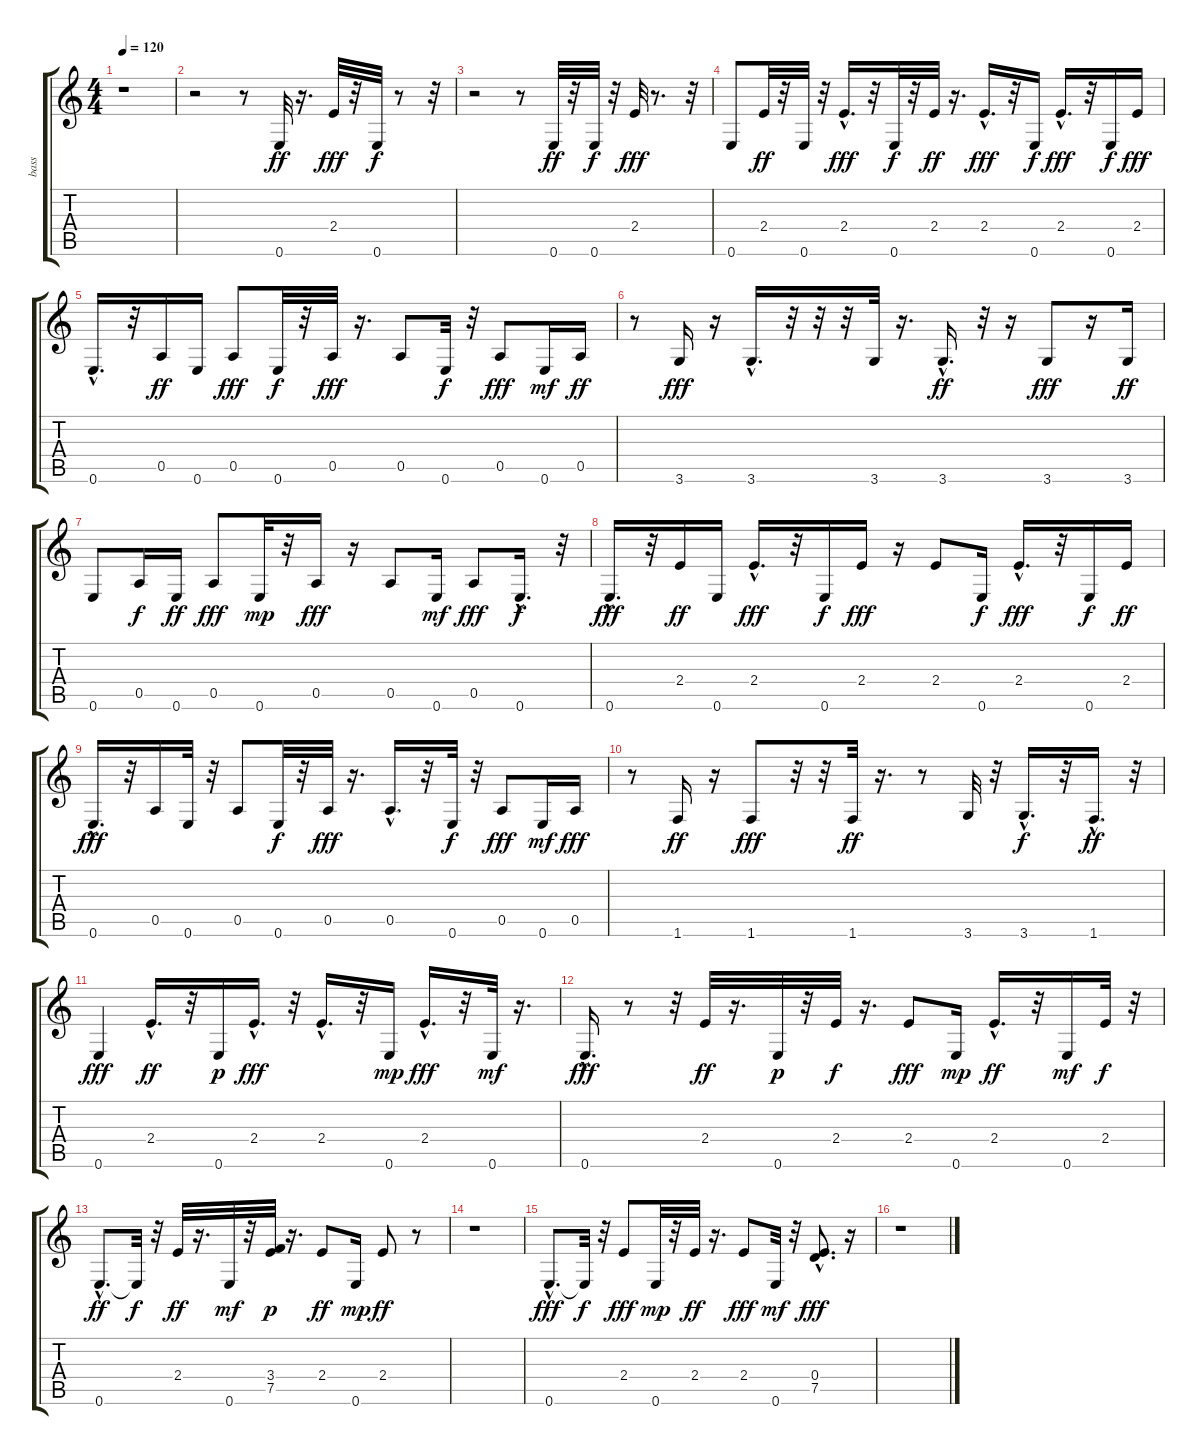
\track ("bass" "bass") {instrument slapbass1}
\staff {score tabs}
\tuning (E4 B3 G3 D3 A2 E2) {hide}
\ts (4 4)
\tempo 120
\clef g2
\ks c
r.1{dy ff instrument slapbass1} |
r.2 r.8 0.6.32 r.16{d} 2.4.32{dy fff} r.32 0.6.32{dy f} r.8 r.32 |
r.2 r.8 0.6.32{dy ff} r.32 0.6.32{dy f} r.32 2.4.32{dy fff} r.8{d} r.32 |
0.6.8 2.4.32{dy ff} r.32 0.6.32 r.32 2.4{hac}.16{d dy fff} r.32 0.6.32{dy f} r.32 2.4.32{dy ff} r.16{d} 2.4{hac}.16{d dy fff} r.32 0.6.16{dy f} 2.4{hac}.16{d dy fff} r.32 0.6.16{dy f} 2.4.16{dy fff} |
0.6{hac}.16{d} r.32 0.5.16{dy ff} 0.6.16 0.5.8{dy fff} 0.6.32{dy f} r.32 0.5.32{dy fff} r.16{d} 0.5.8 0.6.32{dy f} r.32 0.5.8{dy fff} 0.6.16{dy mf} 0.5.16{dy ff} |
r.8 3.6.16{dy fff} r.16 3.6{hac}.16{d} r.32 r.32 r.32 3.6.32 r.16{d} 3.6{hac}.16{d dy ff} r.32 r.16 3.6.8{dy fff} r.16 3.6.16{dy ff} |
0.6.8 0.5.16{dy f} 0.6.16{dy ff} 0.5.8{dy fff} 0.6.32{dy mp} r.32 0.5.16{dy fff} r.16 0.5.8 0.6.16{dy mf} 0.5.8{dy fff} 0.6{hac}.16{d dy f} r.32 |
0.6{hac}.16{d dy fff} r.32 2.4.16{dy ff} 0.6.16 2.4{hac}.16{d dy fff} r.32 0.6.16{dy f} 2.4.16{dy fff} r.16 2.4.8 0.6.16{dy f} 2.4{hac}.16{d dy fff} r.32 0.6.16{dy f} 2.4.16{dy ff} |
0.6{hac}.16{d dy fff} r.32 0.5.16 0.6.32 r.32 0.5.8 0.6.32{dy f} r.32 0.5.32{dy fff} r.16{d} 0.5{hac}.16{d} r.32 0.6.32{dy f} r.32 0.5.8{dy fff} 0.6.16{dy mf} 0.5.16{dy fff} |
r.8 1.6.16{dy ff} r.16 1.6.8{dy fff} r.32 r.32 1.6.32{dy ff} r.16{d} r.8 3.6.32 r.32 3.6{hac}.16{d dy f} r.32 1.6{hac}.16{d dy ff} r.32 |
0.6.4{dy fff} 2.4{hac}.16{d dy ff} r.32 0.6.16{dy p} 2.4{hac}.16{d dy fff} r.32 2.4{hac}.16{d} r.32 0.6.16{dy mp} 2.4{hac}.16{d dy fff} r.32 0.6.32{dy mf} r.16{d} |
0.6{hac}.16{d dy fff} r.8 r.32 2.4.32{dy ff} r.16{d} 0.6.32{dy p} r.32 2.4.32{dy f} r.16{d} 2.4.8{dy fff} 0.6.16{dy mp} 2.4{hac}.16{d dy ff} r.32 0.6.16{dy mf} 2.4.32{dy f} r.32 |
0.6{hac}.8{d dy ff} 0.6{t}.32{dy f} r.32 2.4.32{dy ff} r.16{d} 0.6.32{dy mf} r.32 (3.4 7.5).32{dy p} r.16{d} 2.4.8{dy ff} 0.6.16{dy mp} 2.4.8{dy ff} r.8 |
r.1 |
0.6{hac}.8{d dy fff} 0.6{t}.32{dy f} r.32 2.4.8{dy fff} 0.6.32{dy mp} r.32 2.4.32{dy ff} r.16{d} 2.4.8{dy fff} 0.6.32{dy mf} r.32 (0.4 7.5{hac}).8{d dy fff} r.16 |
r.1
